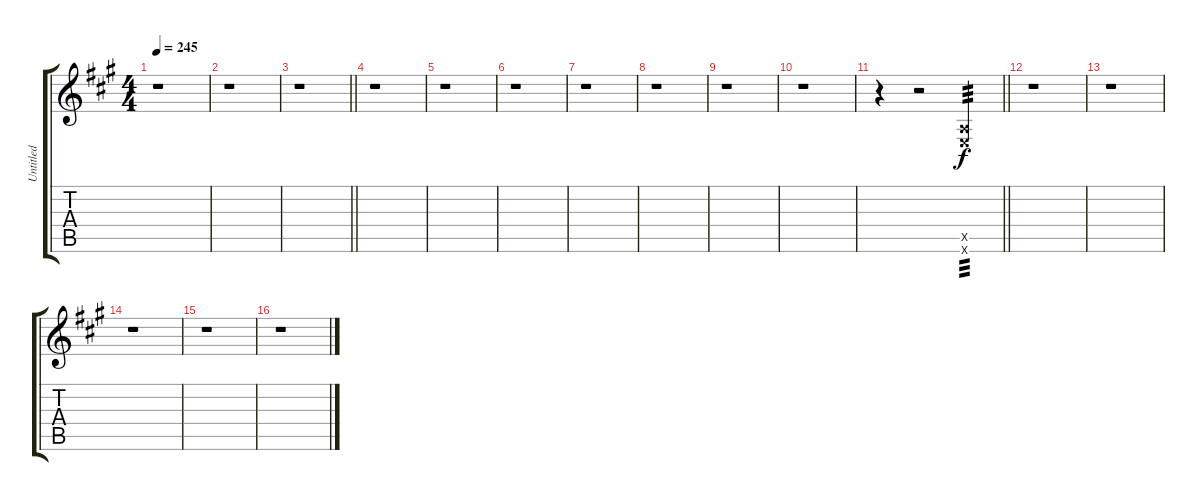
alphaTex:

\track ("Untitled" "Untitled") {instrument guitarfretnoise}
\staff {score tabs}
\tuning (E4 B3 G3 D3 A2 E2) {hide}
\ts (4 4)
\tempo 245
\clef g2
\ks a
r.1{dy f} |
r.1 |
\barLineRight lightlight
r.1 |
r.1 |
r.1 |
r.1 |
r.1 |
r.1 |
r.1 |
r.1 |
\barLineRight lightlight
r.4 r.2 (12.5{x} 12.6{x}).4{tp 3} |
r.1 |
r.1 |
r.1 |
r.1 |
r.1
